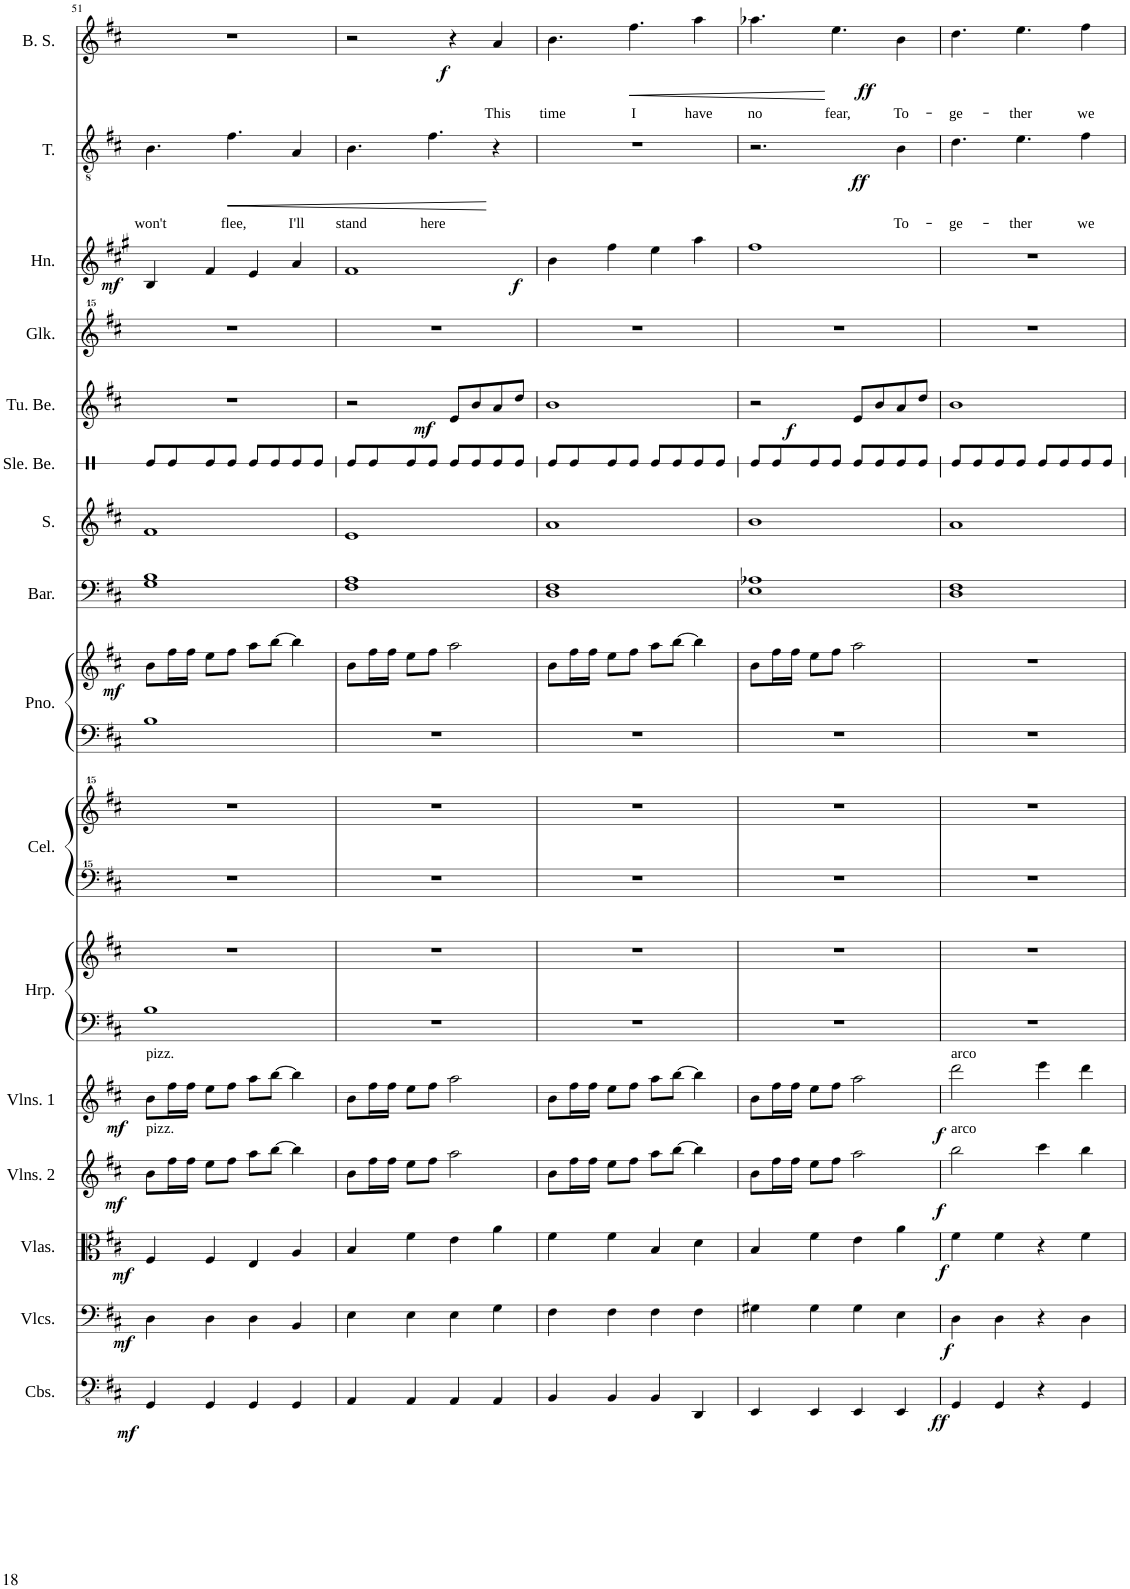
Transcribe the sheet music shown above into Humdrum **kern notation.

**kern	**dynam	**kern	**dynam	**kern	**dynam	**kern	**dynam	**kern	**dynam	**kern	**kern	**kern	**kern	**kern	**kern	**dynam	**kern	**kern	**kern	**kern	**dynam	**kern	**kern	**dynam	**kern	**text	**dynam	**kern	**text	**dynam
*part16	*part16	*part15	*part15	*part14	*part14	*part13	*part13	*part12	*part12	*part11	*part11	*part10	*part10	*part9	*part9	*part9	*part8	*part7	*part6	*part5	*part5	*part4	*part3	*part3	*part2	*part2	*part2	*part1	*part1	*part1
*staff19	*staff19	*staff18	*staff18	*staff17	*staff17	*staff16	*staff16	*staff15	*staff15	*staff14	*staff13	*staff12	*staff11	*staff10	*staff9	*staff9/10	*staff8	*staff7	*staff6	*staff5	*staff5	*staff4	*staff3	*staff3	*staff2	*staff2	*staff2	*staff1	*staff1	*staff1
*I"Contrabasses	*	*I"Violoncellos	*	*I"Violas	*	*I"Violins 2	*	*I"Violins 1	*	*I"Harp	*	*I"Celesta	*	*I"Piano	*	*	*I"Baritone	*I"Soprano	*I"Sleigh Bells	*I"Tubular Bells	*	*I"Glockenspiel	*I"Horn	*	*I"Tenor	*	*	*I"Boy Soprano	*	*
*I'Cbs.	*	*I'Vlcs.	*	*I'Vlas.	*	*I'Vlns. 2	*	*I'Vlns. 1	*	*I'Hrp.	*	*I'Cel.	*	*I'Pno.	*	*	*I'Bar.	*I'S.	*I'Sle. Be.	*I'Tu. Be.	*	*I'Glk.	*I'Hn.	*	*I'T.	*	*	*I'B. S.	*	*
!!LO:PB:g=z
*clefFv4	*	*clefF4	*	*clefC3	*	*clefG2	*	*clefG2	*	*clefF4	*clefG2	*clefF^^4	*clefG^^2	*clefF4	*clefG2	*	*clefF4	*clefG2	*clefX	*clefG2	*	*clefG^^2	*clefG2	*	*clefGv2	*	*	*clefG2	*	*
*	*	*	*	*	*	*	*	*	*	*	*	*	*	*	*	*	*	*	*	*	*	*	*Trd4c7	*	*	*	*	*	*	*
*k[f#c#]	*	*k[f#c#]	*	*k[f#c#]	*	*k[f#c#]	*	*k[f#c#]	*	*k[f#c#]	*k[f#c#]	*k[f#c#]	*k[f#c#]	*k[f#c#]	*k[f#c#]	*	*k[f#c#]	*k[f#c#]	*k[]	*k[f#c#]	*	*k[f#c#]	*k[f#c#g#]	*	*k[f#c#]	*	*	*k[f#c#]	*	*
*M4/4	*	*M4/4	*	*M4/4	*	*M4/4	*	*M4/4	*	*M4/4	*M4/4	*M4/4	*M4/4	*M4/4	*M4/4	*	*M4/4	*M4/4	*M4/4	*M4/4	*	*M4/4	*M4/4	*	*M4/4	*	*	*M4/4	*	*
=51	=51	=51	=51	=51	=51	=51	=51	=51	=51	=51	=51	=51	=51	=51	=51	=51	=51	=51	=51	=51	=51	=51	=51	=51	=51	=51	=51	=51	=51	=51
!	!	!	!	!	!	!	!	!LO:TX:a:t=pizz.	!	!	!	!	!	!	!	!	!	!	!	!	!	!	!	!	!	!	!	!	!	!
!	!	!	!	!	!	!LO:TX:a:t=pizz.	!	!	!	!	!	!	!	!	!	!	!	!	!	!	!	!	!	!	!	!	!	!	!	!
!	!LO:DY:b	!	!LO:DY:b	!	!LO:DY:b	!	!LO:DY:b	!	!LO:DY:b	!	!	!	!	!	!	!LO:DY:b	!	!	!	!	!	!	!	!LO:DY:b	!	!LO:LY:b	!	!	!	!
4GGG/	mf	4D\	mf	4F#/	mf	8b\L	mf	8b\L	mf	1B	1r	1r	1r	1B	8b\L	mf	1G 1B	1f#	8Re/L	1r	.	1r	4B/	mf	4.B\	won't	.	1r	.	.
.	.	.	.	.	.	16ff#\L	.	16ff#\L	.	.	.	.	.	.	16ff#\L	.	.	.	8Re/	.	.	.	.	.	.	.	.	.	.	.
.	.	.	.	.	.	16ff#\JJ	.	16ff#\JJ	.	.	.	.	.	.	16ff#\JJ	.	.	.	.	.	.	.	.	.	.	.	.	.	.	.
4GGG/	.	4D\	.	4F#/	.	8ee\L	.	8ee\L	.	.	.	.	.	.	8ee\L	.	.	.	8Re/	.	.	.	4f#/	.	.	.	.	.	.	.
!	!	!	!	!	!	!	!	!	!	!	!	!	!	!	!	!	!	!	!	!	!	!	!	!	!	!LO:LY:b	!LO:HP:b	!	!	!
.	.	.	.	.	.	8ff#\J	.	8ff#\J	.	.	.	.	.	.	8ff#\J	.	.	.	8Re/J	.	.	.	.	.	4.f#\	flee,	<	.	.	.
4GGG/	.	4D\	.	4E/	.	8aa\L	.	8aa\L	.	.	.	.	.	.	8aa\L	.	.	.	8Re/L	.	.	.	4e/	.	.	.	.	.	.	.
.	.	.	.	.	.	[8bb\J	.	[8bb\J	.	.	.	.	.	.	[8bb\J	.	.	.	8Re/	.	.	.	.	.	.	.	.	.	.	.
!	!	!	!	!	!	!	!	!	!	!	!	!	!	!	!	!	!	!	!	!	!	!	!	!	!	!LO:LY:b	!	!	!	!
4GGG/	.	4BB/	.	4A/	.	4bb\]	.	4bb\]	.	.	.	.	.	.	4bb\]	.	.	.	8Re/	.	.	.	4a/	.	4A/	I'll	.	.	.	.
.	.	.	.	.	.	.	.	.	.	.	.	.	.	.	.	.	.	.	8Re/J	.	.	.	.	.	.	.	.	.	.	.
=52	=52	=52	=52	=52	=52	=52	=52	=52	=52	=52	=52	=52	=52	=52	=52	=52	=52	=52	=52	=52	=52	=52	=52	=52	=52	=52	=52	=52	=52	=52
!	!	!	!	!	!	!	!	!	!	!	!	!	!	!	!	!	!	!	!	!	!	!	!	!	!	!LO:LY:b	!	!	!	!
4AAA/	.	4E\	.	4B/	.	8b\L	.	8b\L	.	1r	1r	1r	1r	1r	8b\L	.	1F# 1A	1e	8Re/L	2r	.	1r	1f#	.	4.B\	stand	.	2r	.	.
.	.	.	.	.	.	16ff#\L	.	16ff#\L	.	.	.	.	.	.	16ff#\L	.	.	.	8Re/	.	.	.	.	.	.	.	.	.	.	.
.	.	.	.	.	.	16ff#\JJ	.	16ff#\JJ	.	.	.	.	.	.	16ff#\JJ	.	.	.	.	.	.	.	.	.	.	.	.	.	.	.
4AAA/	.	4E\	.	4f#\	.	8ee\L	.	8ee\L	.	.	.	.	.	.	8ee\L	.	.	.	8Re/	.	.	.	.	.	.	.	.	.	.	.
!	!	!	!	!	!	!	!	!	!	!	!	!	!	!	!	!	!	!	!	!	!	!	!	!	!	!LO:LY:b	!	!	!	!
.	.	.	.	.	.	8ff#\J	.	8ff#\J	.	.	.	.	.	.	8ff#\J	.	.	.	8Re/J	.	.	.	.	.	4.f#\	here	.	.	.	.
!	!	!	!	!	!	!	!	!	!	!	!	!	!	!	!	!	!	!	!	!	!LO:DY:b	!	!	!	!	!	!	!	!	!LO:DY:b
4AAA/	.	4E\	.	4e\	.	2aa\	.	2aa\	.	.	.	.	.	.	2aa\	.	.	.	8Re/L	8e/L	mf	.	.	.	.	.	.	4r	.	f
.	.	.	.	.	.	.	.	.	.	.	.	.	.	.	.	.	.	.	8Re/	8b/	.	.	.	.	.	.	.	.	.	.
!	!	!	!	!	!	!	!	!	!	!	!	!	!	!	!	!	!	!	!	!	!	!	!	!	!	!	!	!	!LO:LY:b	!
4AAA/	.	4G\	.	4a\	.	.	.	.	.	.	.	.	.	.	.	.	.	.	8Re/	8a/	.	.	.	.	4r	.	[	4a/	This	.
.	.	.	.	.	.	.	.	.	.	.	.	.	.	.	.	.	.	.	8Re/J	8dd/J	.	.	.	.	.	.	.	.	.	.
=53	=53	=53	=53	=53	=53	=53	=53	=53	=53	=53	=53	=53	=53	=53	=53	=53	=53	=53	=53	=53	=53	=53	=53	=53	=53	=53	=53	=53	=53	=53
!	!	!	!	!	!	!	!	!	!	!	!	!	!	!	!	!	!	!	!	!	!	!	!	!LO:DY:b	!	!	!	!	!LO:LY:b	!
4BBB/	.	4F#\	.	4f#\	.	8b\L	.	8b\L	.	1r	1r	1r	1r	1r	8b\L	.	1D 1F#	1a	8Re/L	1b	.	1r	4b\	f	1r	.	.	4.b\	time	.
.	.	.	.	.	.	16ff#\L	.	16ff#\L	.	.	.	.	.	.	16ff#\L	.	.	.	8Re/	.	.	.	.	.	.	.	.	.	.	.
.	.	.	.	.	.	16ff#\JJ	.	16ff#\JJ	.	.	.	.	.	.	16ff#\JJ	.	.	.	.	.	.	.	.	.	.	.	.	.	.	.
4BBB/	.	4F#\	.	4f#\	.	8ee\L	.	8ee\L	.	.	.	.	.	.	8ee\L	.	.	.	8Re/	.	.	.	4ff#\	.	.	.	.	.	.	.
!	!	!	!	!	!	!	!	!	!	!	!	!	!	!	!	!	!	!	!	!	!	!	!	!	!	!	!	!	!LO:LY:b	!LO:HP:b
.	.	.	.	.	.	8ff#\J	.	8ff#\J	.	.	.	.	.	.	8ff#\J	.	.	.	8Re/J	.	.	.	.	.	.	.	.	4.ff#\	I	<
4BBB/	.	4F#\	.	4B/	.	8aa\L	.	8aa\L	.	.	.	.	.	.	8aa\L	.	.	.	8Re/L	.	.	.	4ee\	.	.	.	.	.	.	.
.	.	.	.	.	.	[8bb\J	.	[8bb\J	.	.	.	.	.	.	[8bb\J	.	.	.	8Re/	.	.	.	.	.	.	.	.	.	.	.
!	!	!	!	!	!	!	!	!	!	!	!	!	!	!	!	!	!	!	!	!	!	!	!	!	!	!	!	!	!LO:LY:b	!
4DDD/	.	4F#\	.	4d\	.	4bb\]	.	4bb\]	.	.	.	.	.	.	4bb\]	.	.	.	8Re/	.	.	.	4aa\	.	.	.	.	4aa\	have	.
.	.	.	.	.	.	.	.	.	.	.	.	.	.	.	.	.	.	.	8Re/J	.	.	.	.	.	.	.	.	.	.	.
=54	=54	=54	=54	=54	=54	=54	=54	=54	=54	=54	=54	=54	=54	=54	=54	=54	=54	=54	=54	=54	=54	=54	=54	=54	=54	=54	=54	=54	=54	=54
!	!	!	!	!	!	!	!	!	!	!	!	!	!	!	!	!	!	!	!	!	!LO:DY:b	!	!	!	!	!	!	!	!LO:LY:b	!
4EEE/	.	4G#X\	.	4B/	.	8b\L	.	8b\L	.	1r	1r	1r	1r	1r	8b\L	.	1E 1A-X	1b	8Re/L	2r	f	1r	1ff#	.	2.r	.	.	4.aa-X\	no	.
.	.	.	.	.	.	16ff#\L	.	16ff#\L	.	.	.	.	.	.	16ff#\L	.	.	.	8Re/	.	.	.	.	.	.	.	.	.	.	.
.	.	.	.	.	.	16ff#\JJ	.	16ff#\JJ	.	.	.	.	.	.	16ff#\JJ	.	.	.	.	.	.	.	.	.	.	.	.	.	.	.
4EEE/	.	4G#\	.	4f#\	.	8ee\L	.	8ee\L	.	.	.	.	.	.	8ee\L	.	.	.	8Re/	.	.	.	.	.	.	.	.	.	.	.
!	!	!	!	!	!	!	!	!	!	!	!	!	!	!	!	!	!	!	!	!	!	!	!	!	!	!	!	!	!LO:LY:b	!
.	.	.	.	.	.	8ff#\J	.	8ff#\J	.	.	.	.	.	.	8ff#\J	.	.	.	8Re/J	.	.	.	.	.	.	.	.	4.ee\	fear,	[
4EEE/	.	4G#\	.	4e\	.	2aa\	.	2aa\	.	.	.	.	.	.	2aa\	.	.	.	8Re/L	8e/L	.	.	.	.	.	.	.	.	.	.
.	.	.	.	.	.	.	.	.	.	.	.	.	.	.	.	.	.	.	8Re/	8b/	.	.	.	.	.	.	.	.	.	.
!	!	!	!	!	!	!	!	!	!	!	!	!	!	!	!	!	!	!	!	!	!	!	!	!	!	!LO:LY:b	!LO:DY:b	!	!LO:LY:b	!LO:DY:b
4EEE/	.	4E\	.	4a\	.	.	.	.	.	.	.	.	.	.	.	.	.	.	8Re/	8a/	.	.	.	.	4B\	To-	ff	4b\	To-	ff
.	.	.	.	.	.	.	.	.	.	.	.	.	.	.	.	.	.	.	8Re/J	8dd/J	.	.	.	.	.	.	.	.	.	.
=55	=55	=55	=55	=55	=55	=55	=55	=55	=55	=55	=55	=55	=55	=55	=55	=55	=55	=55	=55	=55	=55	=55	=55	=55	=55	=55	=55	=55	=55	=55
!	!	!	!	!	!	!	!	!LO:TX:a:t=arco	!	!	!	!	!	!	!	!	!	!	!	!	!	!	!	!	!	!	!	!	!	!
!	!	!	!	!	!	!LO:TX:a:t=arco	!	!	!	!	!	!	!	!	!	!	!	!	!	!	!	!	!	!	!	!	!	!	!	!
!	!LO:DY:b	!	!LO:DY:b	!	!LO:DY:b	!	!LO:DY:b	!	!LO:DY:b	!	!	!	!	!	!	!	!	!	!	!	!	!	!	!	!	!LO:LY:b	!	!	!LO:LY:b	!
4GGG/	ff	4D\	f	4f#\	f	2bb\	f	2ddd\	f	1r	1r	1r	1r	1r	1r	.	1D 1F#	1a	8Re/L	1b	.	1r	1r	.	4.d\	-ge-	.	4.dd\	-ge-	.
.	.	.	.	.	.	.	.	.	.	.	.	.	.	.	.	.	.	.	8Re/	.	.	.	.	.	.	.	.	.	.	.
4GGG/	.	4D\	.	4f#\	.	.	.	.	.	.	.	.	.	.	.	.	.	.	8Re/	.	.	.	.	.	.	.	.	.	.	.
!	!	!	!	!	!	!	!	!	!	!	!	!	!	!	!	!	!	!	!	!	!	!	!	!	!	!LO:LY:b	!	!	!LO:LY:b	!
.	.	.	.	.	.	.	.	.	.	.	.	.	.	.	.	.	.	.	8Re/J	.	.	.	.	.	4.e\	-ther	.	4.ee\	-ther	.
4r	.	4r	.	4r	.	4ccc#\	.	4eee\	.	.	.	.	.	.	.	.	.	.	8Re/L	.	.	.	.	.	.	.	.	.	.	.
.	.	.	.	.	.	.	.	.	.	.	.	.	.	.	.	.	.	.	8Re/	.	.	.	.	.	.	.	.	.	.	.
!	!	!	!	!	!	!	!	!	!	!	!	!	!	!	!	!	!	!	!	!	!	!	!	!	!	!LO:LY:b	!	!	!LO:LY:b	!
4GGG/	.	4D\	.	4f#\	.	4bb\	.	4ddd\	.	.	.	.	.	.	.	.	.	.	8Re/	.	.	.	.	.	4f#\	we	.	4ff#\	we	.
.	.	.	.	.	.	.	.	.	.	.	.	.	.	.	.	.	.	.	8Re/J	.	.	.	.	.	.	.	.	.	.	.
=	=	=	=	=	=	=	=	=	=	=	=	=	=	=	=	=	=	=	=	=	=	=	=	=	=	=	=	=	=	=
*-	*-	*-	*-	*-	*-	*-	*-	*-	*-	*-	*-	*-	*-	*-	*-	*-	*-	*-	*-	*-	*-	*-	*-	*-	*-	*-	*-	*-	*-	*-
